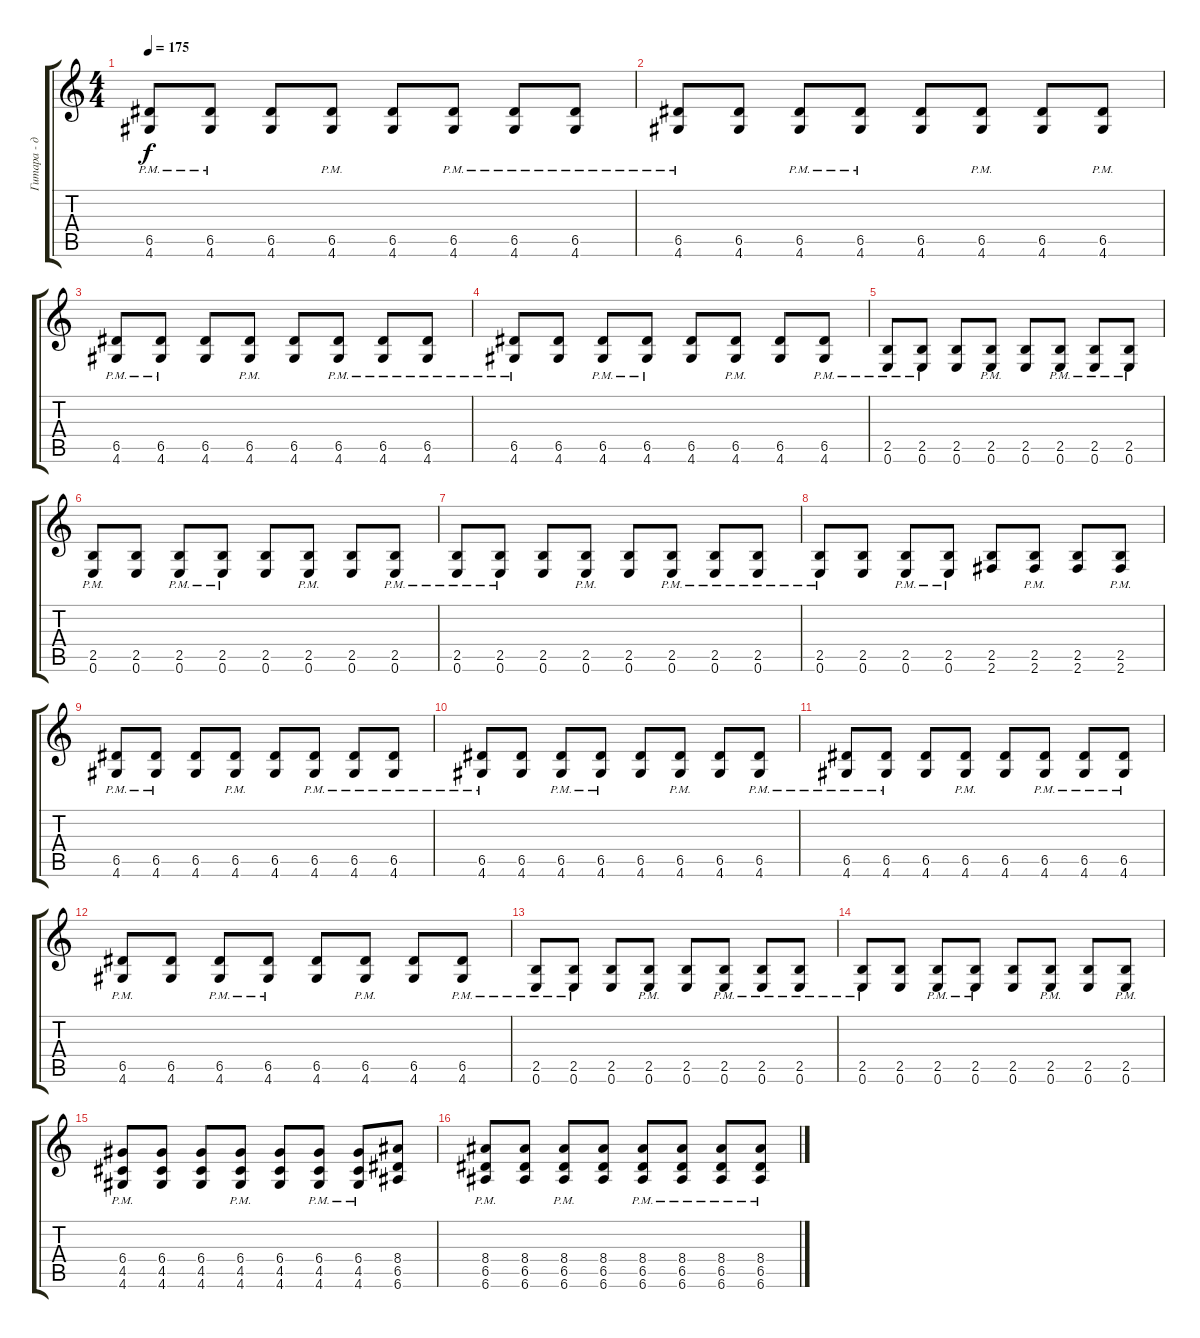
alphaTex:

\track ("Гитара - дорожка для объёма" "Гитара - д") {instrument distortionguitar}
\staff {score tabs}
\tuning (E4 B3 G3 D3 A2 E2) {hide}
\ts (4 4)
\tempo 175
\clef g2
\ks c
(6.5{pm} 4.6{pm}).8{dy f} (6.5{pm} 4.6{pm}).8 (6.5 4.6).8 (6.5{pm} 4.6{pm}).8 (6.5 4.6).8 (6.5{pm} 4.6{pm}).8 (6.5{pm} 4.6{pm}).8 (6.5{pm} 4.6{pm}).8 |
(6.5{pm} 4.6{pm}).8 (6.5 4.6).8 (6.5{pm} 4.6{pm}).8 (6.5{pm} 4.6{pm}).8 (6.5 4.6).8 (6.5{pm} 4.6{pm}).8 (6.5 4.6).8 (6.5{pm} 4.6{pm}).8 |
(6.5{pm} 4.6{pm}).8 (6.5{pm} 4.6{pm}).8 (6.5 4.6).8 (6.5{pm} 4.6{pm}).8 (6.5 4.6).8 (6.5{pm} 4.6{pm}).8 (6.5{pm} 4.6{pm}).8 (6.5{pm} 4.6{pm}).8 |
(6.5{pm} 4.6{pm}).8 (6.5 4.6).8 (6.5{pm} 4.6{pm}).8 (6.5{pm} 4.6{pm}).8 (6.5 4.6).8 (6.5{pm} 4.6{pm}).8 (6.5 4.6).8 (6.5{pm} 4.6{pm}).8 |
(2.5{pm} 0.6{pm}).8 (2.5{pm} 0.6{pm}).8 (2.5 0.6).8 (2.5{pm} 0.6{pm}).8 (2.5 0.6).8 (2.5{pm} 0.6{pm}).8 (2.5{pm} 0.6{pm}).8 (2.5{pm} 0.6{pm}).8 |
(2.5{pm} 0.6{pm}).8 (2.5 0.6).8 (2.5{pm} 0.6{pm}).8 (2.5{pm} 0.6{pm}).8 (2.5 0.6).8 (2.5{pm} 0.6{pm}).8 (2.5 0.6).8 (2.5{pm} 0.6{pm}).8 |
(2.5{pm} 0.6{pm}).8 (2.5{pm} 0.6{pm}).8 (2.5 0.6).8 (2.5{pm} 0.6{pm}).8 (2.5 0.6).8 (2.5{pm} 0.6{pm}).8 (2.5{pm} 0.6{pm}).8 (2.5{pm} 0.6{pm}).8 |
(2.5{pm} 0.6{pm}).8 (2.5 0.6).8 (2.5{pm} 0.6{pm}).8 (2.5{pm} 0.6{pm}).8 (2.5 2.6).8 (2.5{pm} 2.6{pm}).8 (2.5 2.6).8 (2.5{pm} 2.6{pm}).8 |
(6.5{pm} 4.6{pm}).8 (6.5{pm} 4.6{pm}).8 (6.5 4.6).8 (6.5{pm} 4.6{pm}).8 (6.5 4.6).8 (6.5{pm} 4.6{pm}).8 (6.5{pm} 4.6{pm}).8 (6.5{pm} 4.6{pm}).8 |
(6.5{pm} 4.6{pm}).8 (6.5 4.6).8 (6.5{pm} 4.6{pm}).8 (6.5{pm} 4.6{pm}).8 (6.5 4.6).8 (6.5{pm} 4.6{pm}).8 (6.5 4.6).8 (6.5{pm} 4.6{pm}).8 |
(6.5{pm} 4.6{pm}).8 (6.5{pm} 4.6{pm}).8 (6.5 4.6).8 (6.5{pm} 4.6{pm}).8 (6.5 4.6).8 (6.5{pm} 4.6{pm}).8 (6.5{pm} 4.6{pm}).8 (6.5{pm} 4.6{pm}).8 |
(6.5{pm} 4.6{pm}).8 (6.5 4.6).8 (6.5{pm} 4.6{pm}).8 (6.5{pm} 4.6{pm}).8 (6.5 4.6).8 (6.5{pm} 4.6{pm}).8 (6.5 4.6).8 (6.5{pm} 4.6{pm}).8 |
(2.5{pm} 0.6{pm}).8 (2.5{pm} 0.6{pm}).8 (2.5 0.6).8 (2.5{pm} 0.6{pm}).8 (2.5 0.6).8 (2.5{pm} 0.6{pm}).8 (2.5{pm} 0.6{pm}).8 (2.5{pm} 0.6{pm}).8 |
(2.5{pm} 0.6{pm}).8 (2.5 0.6).8 (2.5{pm} 0.6{pm}).8 (2.5{pm} 0.6{pm}).8 (2.5 0.6).8 (2.5{pm} 0.6{pm}).8 (2.5 0.6).8 (2.5{pm} 0.6{pm}).8 |
(6.4{pm} 4.5{pm} 4.6{pm}).8 (6.4 4.5 4.6).8 (6.4 4.5 4.6).8 (6.4{pm} 4.5{pm} 4.6{pm}).8 (6.4 4.5 4.6).8 (6.4{pm} 4.5{pm} 4.6{pm}).8 (6.4{pm} 4.5{pm} 4.6{pm}).8 (8.4 6.5 6.6).8 |
(8.4{pm} 6.5{pm} 6.6{pm}).8 (8.4 6.5 6.6).8 (8.4{pm} 6.5{pm} 6.6{pm}).8 (8.4 6.5 6.6).8 (8.4{pm} 6.5{pm} 6.6{pm}).8 (8.4{pm} 6.5{pm} 6.6{pm}).8 (8.4{pm} 6.5{pm} 6.6{pm}).8 (8.4{pm} 6.5{pm} 6.6{pm}).8
